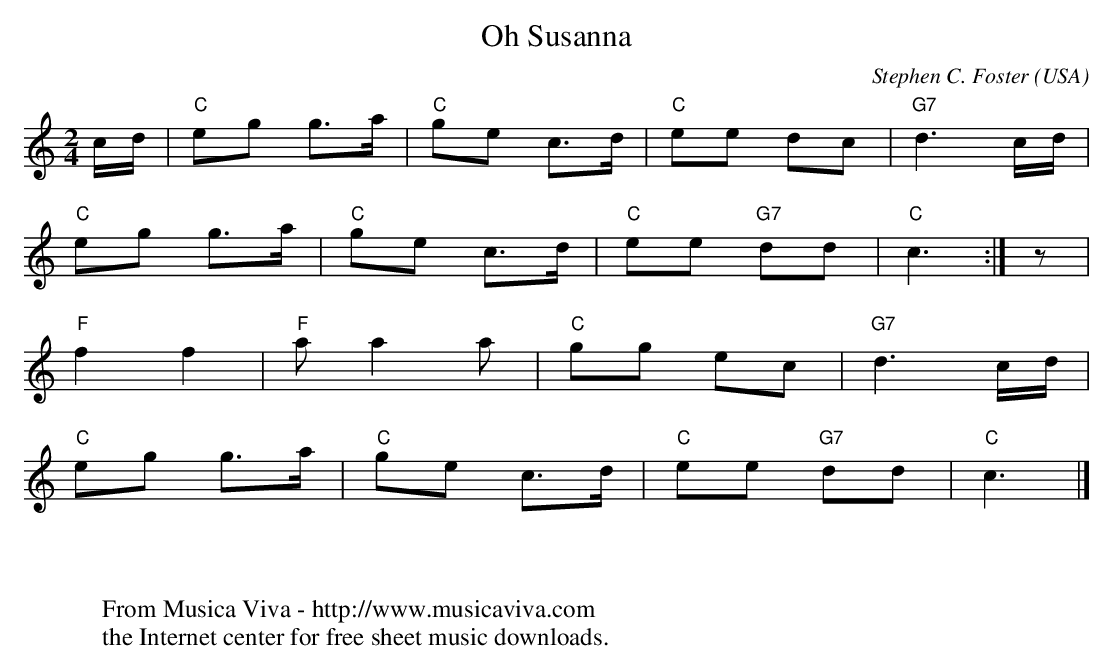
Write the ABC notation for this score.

X:1
T:Oh Susanna
C:Stephen C. Foster
O:USA
M:2/4
L:1/8
K:C
c/d/|"C"eg g>a|"C"ge c>d|"C"ee dc|"G7"d3c/d/|
"C"eg g>a|"C"ge c>d|"C"ee "G7"dd|"C"c3:|z|
"F"f2f2|"F"aa2a|"C"gg ec|"G7"d3c/d/|
"C"eg g>a|"C"ge c>d|"C"ee "G7"dd|"C"c3|]
W:
W:
W:  From Musica Viva - http://www.musicaviva.com
W:  the Internet center for free sheet music downloads.
